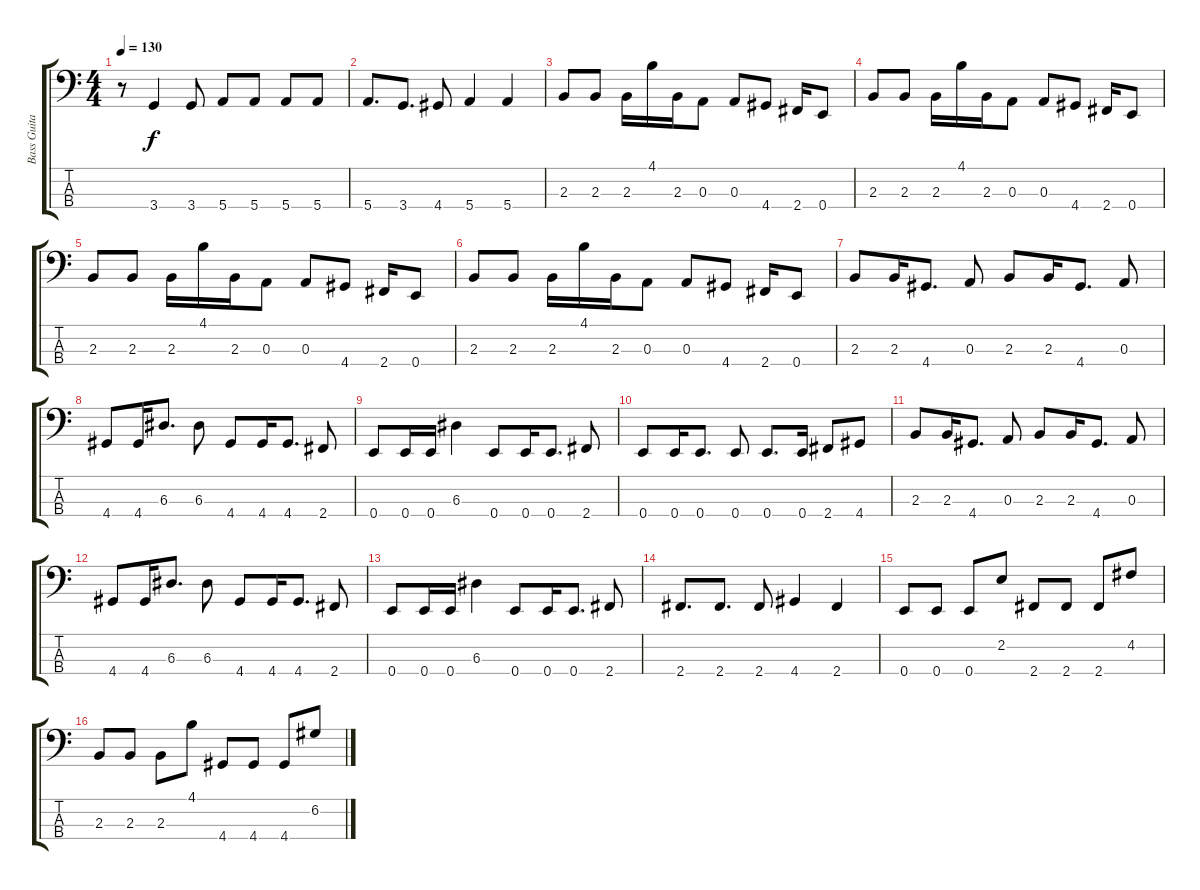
\track ("Bass Guitar" "Bass Guita") {instrument electricbassfinger}
\staff {score tabs}
\tuning (G2 D2 A1 E1) {hide}
\ts (4 4)
\tempo 130
\clef f4
\ks c
r.8{dy f} 3.4.4 3.4.8 5.4.8 5.4.8 5.4.8 5.4.8 |
5.4.8{d} 3.4.8{d} 4.4.8 5.4.4 5.4.4 |
2.3.8 2.3.8 2.3.16 4.1.16 2.3.16 0.3.8 0.3.8 4.4.8 2.4.16 0.4.8 |
2.3.8 2.3.8 2.3.16 4.1.16 2.3.16 0.3.8 0.3.8 4.4.8 2.4.16 0.4.8 |
2.3.8 2.3.8 2.3.16 4.1.16 2.3.16 0.3.8 0.3.8 4.4.8 2.4.16 0.4.8 |
2.3.8 2.3.8 2.3.16 4.1.16 2.3.16 0.3.8 0.3.8 4.4.8 2.4.16 0.4.8 |
2.3.8 2.3.16 4.4.8{d} 0.3.8 2.3.8 2.3.16 4.4.8{d} 0.3.8 |
4.4.8 4.4.16 6.3.8{d} 6.3.8 4.4.8 4.4.16 4.4.8{d} 2.4.8 |
0.4.8 0.4.16 0.4.16 6.3.4 0.4.8 0.4.16 0.4.8{d} 2.4.8 |
0.4.8 0.4.16 0.4.8{d} 0.4.8 0.4.8{d} 0.4.16 2.4.8 4.4.8 |
2.3.8 2.3.16 4.4.8{d} 0.3.8 2.3.8 2.3.16 4.4.8{d} 0.3.8 |
4.4.8 4.4.16 6.3.8{d} 6.3.8 4.4.8 4.4.16 4.4.8{d} 2.4.8 |
0.4.8 0.4.16 0.4.16 6.3.4 0.4.8 0.4.16 0.4.8{d} 2.4.8 |
2.4.8{d} 2.4.8{d} 2.4.8 4.4.4 2.4.4 |
0.4.8 0.4.8 0.4.8 2.2.8 2.4.8 2.4.8 2.4.8 4.2.8 |
2.3.8 2.3.8 2.3.8 4.1.8 4.4.8 4.4.8 4.4.8 6.2.8
